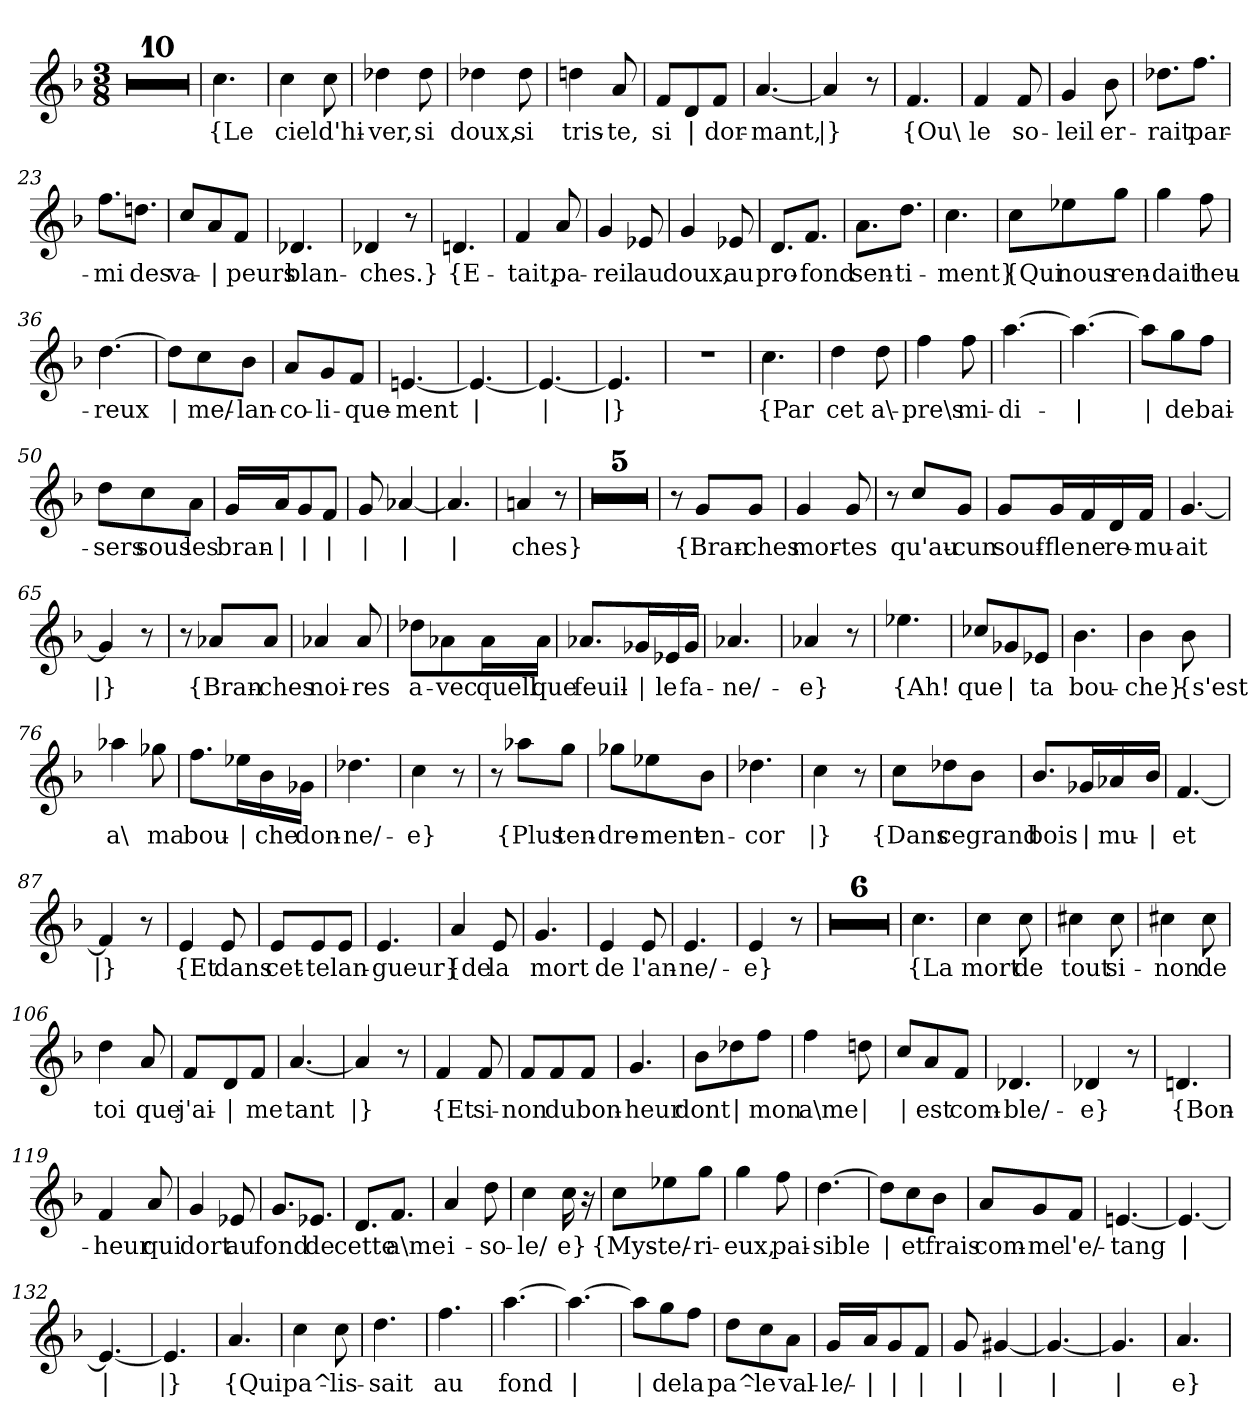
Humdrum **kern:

**kern	**text
*part1	*part1
*staff1	*staff1
*clefG2	*
*k[b-]	*
*M3/8	*
=1	=1
4.r	.
=2	=2
4.r	.
=3	=3
4.r	.
=4	=4
4.r	.
=5	=5
4.r	.
=6	=6
4.r	.
=7	=7
4.r	.
=8	=8
4.r	.
=9	=9
4.r	.
=10	=10
4.r	.
=11	=11
!	!LO:LY:b
4.cc\	{Le
=12	=12
!	!LO:LY:b
4cc\	ciel
!	!LO:LY:b
8cc\	d'hi-
=13	=13
!	!LO:LY:b
4dd-X\	-ver,
!	!LO:LY:b
8dd-\	si
=14	=14
!	!LO:LY:b
4dd-X\	doux,
!	!LO:LY:b
8dd-\	si
=15	=15
!	!LO:LY:b
4ddn\	tris-
!	!LO:LY:b
8a/	-te,
!!LO:LB:g=z
=16	=16
!	!LO:LY:b
8f/L	si
!	!LO:LY:b
8d/	|
!	!LO:LY:b
8f/J	dor-
=17	=17
!	!LO:LY:b
[4.a/	-mant,
=18	=18
!	!LO:LY:b
4a/]	|}
8r	.
=19	=19
!	!LO:LY:b
4.f/	{Ou\
=20	=20
!	!LO:LY:b
4f/	le
!	!LO:LY:b
8f/	so-
=21	=21
!	!LO:LY:b
4g/	-leil
!	!LO:LY:b
8b-\	er-
=22	=22
!	!LO:LY:b
8.dd-X\L	-rait
!	!LO:LY:b
8.ff\J	par-
=23	=23
!	!LO:LY:b
8.ff\L	-mi
!	!LO:LY:b
8.ddn\J	des
=24	=24
!	!LO:LY:b
8cc/L	va-
!	!LO:LY:b
8a/	|
!	!LO:LY:b
8f/J	-peurs
=25	=25
!	!LO:LY:b
4.d-X/	blan-
=26	=26
!	!LO:LY:b
4d-X/	-ches.}
8r	.
=27	=27
!	!LO:LY:b
4.dn/	{E-
!!LO:LB:g=z
=28	=28
!	!LO:LY:b
4f/	-tait,
!	!LO:LY:b
8a/	pa-
=29	=29
!	!LO:LY:b
4g/	-reil
!	!LO:LY:b
8e-X/	au
=30	=30
!	!LO:LY:b
4g/	doux,
!	!LO:LY:b
8e-X/	au
=31	=31
!	!LO:LY:b
8.d/L	pro-
!	!LO:LY:b
8.f/J	-fond
=32	=32
!	!LO:LY:b
8.a\L	sen-
!	!LO:LY:b
8.dd\J	-ti-
=33	=33
!	!LO:LY:b
4.cc\	-ment}
=34	=34
!	!LO:LY:b
8cc\L	{Qui
!	!LO:LY:b
8ee-X\	nous
!	!LO:LY:b
8gg\J	ren-
=35	=35
!	!LO:LY:b
4gg\	-dait
!	!LO:LY:b
8ff\	heu-
=36	=36
!	!LO:LY:b
[4.dd\	-reux
=37	=37
!	!LO:LY:b
8dd\L]	|
!	!LO:LY:b
8cc\	me/-
!	!LO:LY:b
8b-\J	-lan-
!!LO:LB:g=z
=38	=38
!	!LO:LY:b
8a/L	-co-
!	!LO:LY:b
8g/	-li-
!	!LO:LY:b
8f/J	-que-
=39	=39
!	!LO:LY:b
[4.en/	-ment
=40	=40
!	!LO:LY:b
4.en/_	|
=41	=41
!	!LO:LY:b
4.en/_	|
=42	=42
!	!LO:LY:b
4.en/]	|}
=43	=43
4.r	.
=44	=44
!	!LO:LY:b
4.cc\	{Par
=45	=45
!	!LO:LY:b
4dd\	cet
!	!LO:LY:b
8dd\	a\-
=46	=46
!	!LO:LY:b
4ff\	-pre\s
!	!LO:LY:b
8ff\	mi-
=47	=47
!	!LO:LY:b
[4.aa\	-di-
=48	=48
!	!LO:LY:b
4.aa\_	|
=49	=49
!	!LO:LY:b
8aa\L]	|
!	!LO:LY:b
8gg\	de
!	!LO:LY:b
8ff\J	bai-
=50	=50
!	!LO:LY:b
8dd\L	-sers
!	!LO:LY:b
8cc\	sous
!	!LO:LY:b
8a\J	les
!!LO:LB:g=z
=51	=51
!	!LO:LY:b
16g/LL	bran-
!	!LO:LY:b
16a/J	|
!	!LO:LY:b
8g/	|
!	!LO:LY:b
8f/J	|
=52	=52
!	!LO:LY:b
8g/	|
!	!LO:LY:b
[4a-X/	|
=53	=53
!	!LO:LY:b
4.a-/]	|
=54	=54
!	!LO:LY:b
4an/	-ches}
8r	.
=55	=55
4.r	.
=56	=56
4.r	.
=57	=57
4.r	.
=58	=58
4.r	.
=59	=59
4.r	.
=60	=60
8r	.
!	!LO:LY:b
8g/L	{Bran-
!	!LO:LY:b
8g/J	-ches
=61	=61
!	!LO:LY:b
4g/	mor-
!	!LO:LY:b
8g/	-tes
=62	=62
8r	.
!	!LO:LY:b
8cc/L	qu'au-
!	!LO:LY:b
8g/J	-cun
!!LO:LB:g=z
=63	=63
!	!LO:LY:b
8g/L	souf-
!	!LO:LY:b
16g/L	-fle
!	!LO:LY:b
16f/	ne
!	!LO:LY:b
16d/	re-
!	!LO:LY:b
16f/JJ	-mu-
=64	=64
!	!LO:LY:b
[4.g/	-ait
=65	=65
!	!LO:LY:b
4g/]	|}
8r	.
=66	=66
8r	.
!	!LO:LY:b
8a-X/L	{Bran-
!	!LO:LY:b
8a-/J	-ches
=67	=67
!	!LO:LY:b
4a-X/	noi-
!	!LO:LY:b
8a-/	-res
=68	=68
!	!LO:LY:b
8dd-X\L	a-
!	!LO:LY:b
8a-X\	-vec
!	!LO:LY:b
16a-\L	quell
!	!LO:LY:b
16a-\JJ	que
=69	=69
!	!LO:LY:b
8.a-X/L	feuil-
!	!LO:LY:b
16g-X/L	|
!	!LO:LY:b
16e-X/	-le
!	!LO:LY:b
16g-/JJ	fa-
=70	=70
!	!LO:LY:b
4.a-X/	-ne/-
=71	=71
!	!LO:LY:b
4a-X/	-e}
8r	.
!!LO:LB:g=z
=72	=72
!	!LO:LY:b
4.ee-X\	{Ah!
=73	=73
!	!LO:LY:b
8cc-X/L	que
!	!LO:LY:b
8g-X/	|
!	!LO:LY:b
8e-X/J	ta
=74	=74
!	!LO:LY:b
4.b-\	bou-
=75	=75
!	!LO:LY:b
4b-\	-che}
!	!LO:LY:b
8b-\	{s'est
=76	=76
!	!LO:LY:b
4aa-X\	a\
!	!LO:LY:b
8gg-X\	ma
=77	=77
!	!LO:LY:b
8.ff\L	bou-
!	!LO:LY:b
16ee-X\L	|
!	!LO:LY:b
16b-\	-che
!	!LO:LY:b
16g-X\JJ	don-
=78	=78
!	!LO:LY:b
4.dd-X\	-ne/-
=79	=79
!	!LO:LY:b
4cc\	-e}
8r	.
=80	=80
8r	.
!	!LO:LY:b
8aa-X\L	{Plus
!	!LO:LY:b
8gg\J	ten-
=81	=81
!	!LO:LY:b
8gg-X\L	-dre-
!	!LO:LY:b
8ee-X\	-ment
!	!LO:LY:b
8b-\J	en-
!!LO:LB:g=z
=82	=82
!	!LO:LY:b
4.dd-X\	-cor
=83	=83
!	!LO:LY:b
4cc\	|}
8r	.
=84	=84
!	!LO:LY:b
8cc\L	{Dans
!	!LO:LY:b
8dd-X\	ce
!	!LO:LY:b
8b-\J	grand
=85	=85
!	!LO:LY:b
8.b-/L	bois
!	!LO:LY:b
16g-X/L	|
!	!LO:LY:b
16a-X/	mu-
!	!LO:LY:b
16b-/JJ	|
=86	=86
!	!LO:LY:b
[4.f/	-et
=87	=87
!	!LO:LY:b
4f/]	|}
8r	.
=88	=88
!	!LO:LY:b
4e/	{Et
!	!LO:LY:b
8e/	dans
=89	=89
!	!LO:LY:b
8e/L	cet-
!	!LO:LY:b
8e/	-te
!	!LO:LY:b
8e/J	lan-
=90	=90
!	!LO:LY:b
4.e/	-gueur}
=91	=91
!	!LO:LY:b
4a/	{de
!	!LO:LY:b
8e/	la
=92	=92
!	!LO:LY:b
4.g/	mort
!!LO:LB:g=z
=93	=93
!	!LO:LY:b
4e/	de
!	!LO:LY:b
8e/	l'an-
=94	=94
!	!LO:LY:b
4.e/	-ne/-
=95	=95
!	!LO:LY:b
4e/	-e}
8r	.
=96	=96
4.r	.
=97	=97
4.r	.
=98	=98
4.r	.
=99	=99
4.r	.
=100	=100
4.r	.
=101	=101
4.r	.
=102	=102
!	!LO:LY:b
4.cc\	{La
=103	=103
!	!LO:LY:b
4cc\	mort
!	!LO:LY:b
8cc\	de
=104	=104
!	!LO:LY:b
4cc#X\	tout
!	!LO:LY:b
8cc#\	si-
=105	=105
!	!LO:LY:b
4cc#X\	-non
!	!LO:LY:b
8cc#\	de
=106	=106
!	!LO:LY:b
4dd\	toi
!	!LO:LY:b
8a/	que
=107	=107
!	!LO:LY:b
8f/L	j'ai-
!	!LO:LY:b
8d/	|
!	!LO:LY:b
8f/J	-me
!!LO:LB:g=z
=108	=108
!	!LO:LY:b
[4.a/	tant
=109	=109
!	!LO:LY:b
4a/]	|}
8r	.
=110	=110
!	!LO:LY:b
4f/	{Et
!	!LO:LY:b
8f/	si-
=111	=111
!	!LO:LY:b
8f/L	-non
!	!LO:LY:b
8f/	du
!	!LO:LY:b
8f/J	bon-
=112	=112
!	!LO:LY:b
4.g/	-heur
=113	=113
!	!LO:LY:b
8b-\L	dont
!	!LO:LY:b
8dd-X\	|
!	!LO:LY:b
8ff\J	mon
=114	=114
!	!LO:LY:b
4ff\	a\me
!	!LO:LY:b
8ddn\	|
=115	=115
!	!LO:LY:b
8cc/L	|
!	!LO:LY:b
8a/	est
!	!LO:LY:b
8f/J	com-
=116	=116
!	!LO:LY:b
4.d-X/	ble/-
=117	=117
!	!LO:LY:b
4d-X/	-e}
8r	.
=118	=118
!	!LO:LY:b
4.dn/	{Bon-
=119	=119
!	!LO:LY:b
4f/	-heur
!	!LO:LY:b
8a/	qui
!!LO:PB:g=z
=120	=120
!	!LO:LY:b
4g/	dort
!	!LO:LY:b
8e-X/	au
=121	=121
!	!LO:LY:b
8.g/L	fond
!	!LO:LY:b
8.e-X/J	de
=122	=122
!	!LO:LY:b
8.d/L	cette
!	!LO:LY:b
8.f/J	a\me
=123	=123
!	!LO:LY:b
4a/	i-
!	!LO:LY:b
8dd\	-so-
=124	=124
!	!LO:LY:b
4cc\	-le/
!	!LO:LY:b
16cc\	-e}
16r	.
=125	=125
!	!LO:LY:b
8cc\L	{Mys-
!	!LO:LY:b
8ee-X\	-te/-
!	!LO:LY:b
8gg\J	-ri-
=126	=126
!	!LO:LY:b
4gg\	-eux,
!	!LO:LY:b
8ff\	pai-
=127	=127
!	!LO:LY:b
[4.dd\	-sible
=128	=128
!	!LO:LY:b
8dd\L]	|
!	!LO:LY:b
8cc\	et
!	!LO:LY:b
8b-\J	frais
!!LO:LB:g=z
=129	=129
!	!LO:LY:b
8a/L	com-
!	!LO:LY:b
8g/	-me
!	!LO:LY:b
8f/J	l'e/-
=130	=130
!	!LO:LY:b
[4.en/	-tang
=131	=131
!	!LO:LY:b
4.en/_	|
=132	=132
!	!LO:LY:b
4.en/_	|
=133	=133
!	!LO:LY:b
4.en/]	|}
=134	=134
!	!LO:LY:b
4.a/	{Qui
=135	=135
!	!LO:LY:b
4cc\	pa^-
!	!LO:LY:b
8cc\	-lis-
=136	=136
!	!LO:LY:b
4.dd\	-sait
=137	=137
!	!LO:LY:b
4.ff\	au
=138	=138
!	!LO:LY:b
[4.aa\	fond
=139	=139
!	!LO:LY:b
4.aa\_	|
=140	=140
!	!LO:LY:b
8aa\L]	|
!	!LO:LY:b
8gg\	de
!	!LO:LY:b
8ff\J	la
=141	=141
!	!LO:LY:b
8dd\L	pa^-
!	!LO:LY:b
8cc\	-le
!	!LO:LY:b
8a\J	val-
!!LO:LB:g=z
=142	=142
!	!LO:LY:b
16g/LL	-le/-
!	!LO:LY:b
16a/J	|
!	!LO:LY:b
8g/	|
!	!LO:LY:b
8f/J	|
=143	=143
!	!LO:LY:b
8g/	|
!	!LO:LY:b
[4g#X/	|
=144	=144
!	!LO:LY:b
4.g#/_	|
=145	=145
!	!LO:LY:b
4.g#/]	|
=146	=146
!	!LO:LY:b
4.a/	-e}
=	=
*-	*-
